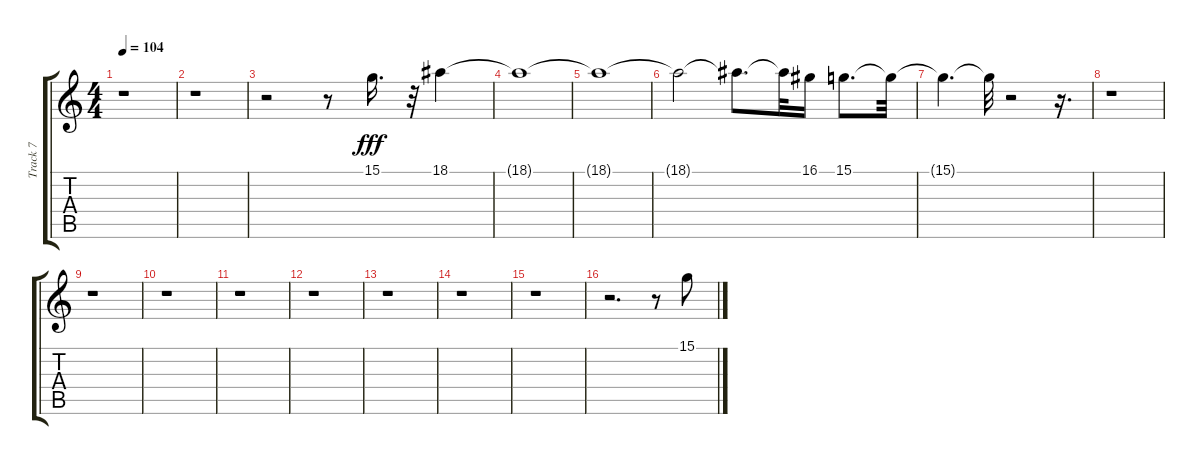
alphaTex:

\track ("Track 7" "Track 7") {solo instrument synthvoice}
\staff {score tabs}
\tuning (E4 B3 G3 D3 A2 E2) {hide}
\ts (4 4)
\tempo 104
\clef g2
\ks c
r.1{dy fff} |
r.1 |
r.2 r.8 15.1.16{d} r.32 18.1.4 |
18.1{t}.1 |
18.1{t}.1 |
18.1{t}.2 18.1{t}.8{d} 18.1{t}.32 16.1.16 15.1.8{d} 15.1{t}.32 |
15.1{t}.4{d} 15.1{t}.32 r.2 r.16{d} |
r.1 |
r.1 |
r.1 |
r.1 |
r.1 |
r.1 |
r.1 |
r.1 |
r.2{d} r.8 15.1.8
